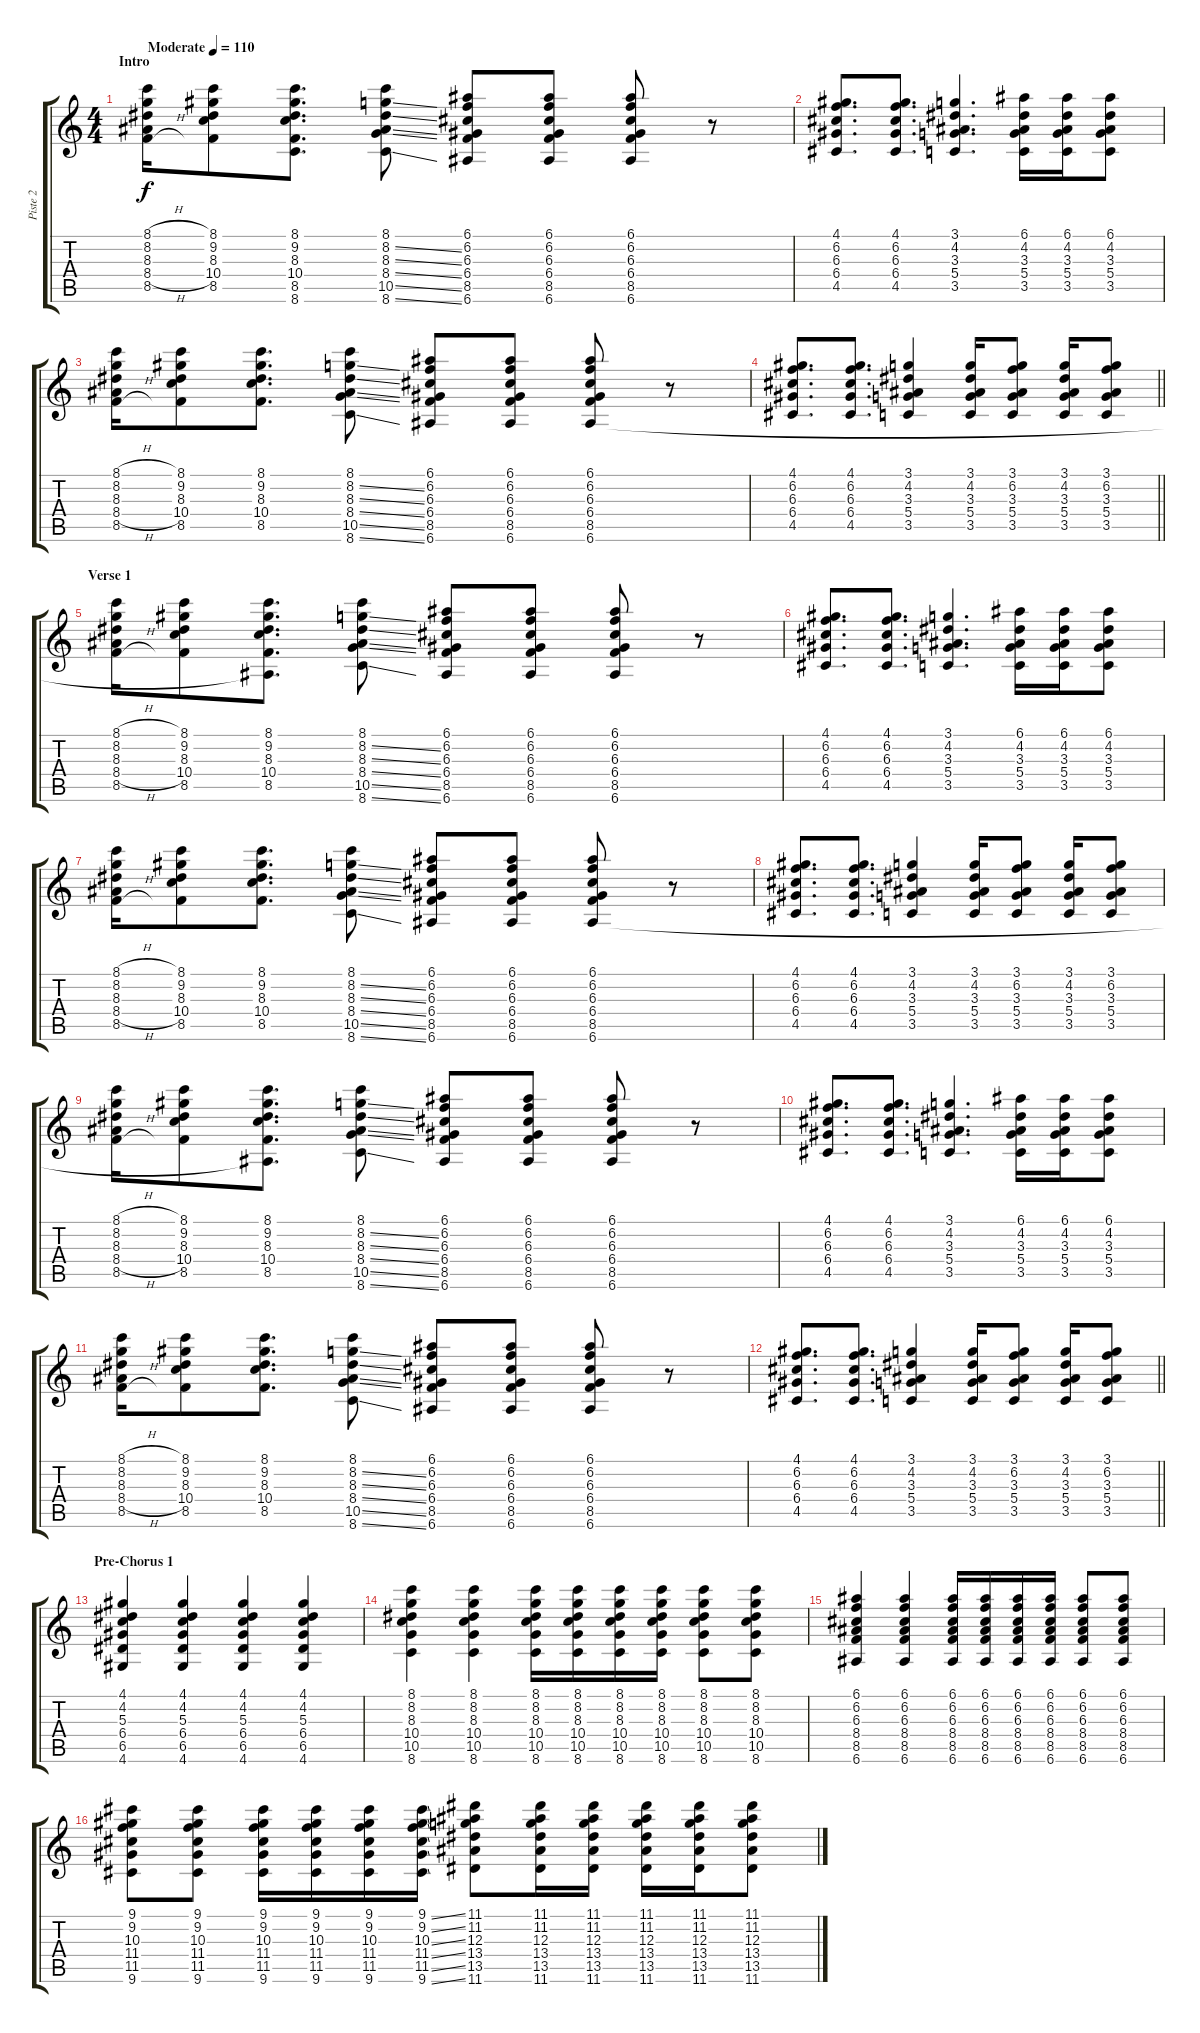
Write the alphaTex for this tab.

\track ("Piste 2" "Piste 2") {instrument electricguitarclean}
\staff {score tabs}
\tuning (E4 B3 G3 D3 A2 E2) {hide}
\ts (4 4)
\section ("" "Intro")
\tempo (110 "Moderate")
\clef g2
\ks c
(8.1{h} 8.2{h} 8.3{h} 8.4{h} 8.5{h}).16{dy f instrument electricguitarclean} (8.1 9.2 8.3 10.4 8.5).8 (8.1 9.2 8.3 10.4 8.5 8.6).8{d} (8.1 8.2{ss} 8.3{ss} 8.4{ss} 10.5{ss} 8.6{ss}).8 (6.1 6.2 6.3 6.4 8.5 6.6).8 (6.1 6.2 6.3 6.4 8.5 6.6).8 (6.1 6.2 6.3 6.4 8.5 6.6).8 r.8 |
(4.1 6.2 6.3 6.4 4.5).8{d} (4.1 6.2 6.3 6.4 4.5).8{d} (3.1 4.2 3.3 5.4 3.5).4{d} (6.1 4.2 3.3 5.4 3.5).16 (6.1 4.2 3.3 5.4 3.5).16 (6.1 4.2 3.3 5.4 3.5).8 |
(8.1{h} 8.2{h} 8.3{h} 8.4{h} 8.5{h}).16 (8.1 9.2 8.3 10.4 8.5).8 (8.1 9.2 8.3 10.4 8.5).8{d} (8.1 8.2{ss} 8.3{ss} 8.4{ss} 10.5{ss} 8.6{ss}).8 (6.1 6.2 6.3 6.4 8.5 6.6).8 (6.1 6.2 6.3 6.4 8.5 6.6).8 (6.1 6.2 6.3 6.4 8.5 6.6).8 r.8 |
\barLineRight lightlight
(4.1 6.2 6.3 6.4 4.5).8{d} (4.1 6.2 6.3 6.4 4.5).8{d} (3.1 4.2 3.3 5.4 3.5).4 (3.1 4.2 3.3 5.4 3.5).16 (3.1 6.2 3.3 5.4 3.5).8 (3.1 4.2 3.3 5.4 3.5).16 (3.1 6.2 3.3 5.4 3.5).8 |
\section ("" "Verse 1")
(8.1{h} 8.2{h} 8.3{h} 8.4{h} 8.5{h}).16 (8.1 9.2 8.3 10.4 8.5).8 (8.1 9.2 8.3 10.4 8.5 6.6{t}).8{d} (8.1 8.2{ss} 8.3{ss} 8.4{ss} 10.5{ss} 8.6{ss}).8 (6.1 6.2 6.3 6.4 8.5 6.6).8 (6.1 6.2 6.3 6.4 8.5 6.6).8 (6.1 6.2 6.3 6.4 8.5 6.6).8 r.8 |
(4.1 6.2 6.3 6.4 4.5).8{d} (4.1 6.2 6.3 6.4 4.5).8{d} (3.1 4.2 3.3 5.4 3.5).4{d} (6.1 4.2 3.3 5.4 3.5).16 (6.1 4.2 3.3 5.4 3.5).16 (6.1 4.2 3.3 5.4 3.5).8 |
(8.1{h} 8.2{h} 8.3{h} 8.4{h} 8.5{h}).16 (8.1 9.2 8.3 10.4 8.5).8 (8.1 9.2 8.3 10.4 8.5).8{d} (8.1 8.2{ss} 8.3{ss} 8.4{ss} 10.5{ss} 8.6{ss}).8 (6.1 6.2 6.3 6.4 8.5 6.6).8 (6.1 6.2 6.3 6.4 8.5 6.6).8 (6.1 6.2 6.3 6.4 8.5 6.6).8 r.8 |
(4.1 6.2 6.3 6.4 4.5).8{d} (4.1 6.2 6.3 6.4 4.5).8{d} (3.1 4.2 3.3 5.4 3.5).4 (3.1 4.2 3.3 5.4 3.5).16 (3.1 6.2 3.3 5.4 3.5).8 (3.1 4.2 3.3 5.4 3.5).16 (3.1 6.2 3.3 5.4 3.5).8 |
(8.1{h} 8.2{h} 8.3{h} 8.4{h} 8.5{h}).16 (8.1 9.2 8.3 10.4 8.5).8 (8.1 9.2 8.3 10.4 8.5 6.6{t}).8{d} (8.1 8.2{ss} 8.3{ss} 8.4{ss} 10.5{ss} 8.6{ss}).8 (6.1 6.2 6.3 6.4 8.5 6.6).8 (6.1 6.2 6.3 6.4 8.5 6.6).8 (6.1 6.2 6.3 6.4 8.5 6.6).8 r.8 |
(4.1 6.2 6.3 6.4 4.5).8{d} (4.1 6.2 6.3 6.4 4.5).8{d} (3.1 4.2 3.3 5.4 3.5).4{d} (6.1 4.2 3.3 5.4 3.5).16 (6.1 4.2 3.3 5.4 3.5).16 (6.1 4.2 3.3 5.4 3.5).8 |
(8.1{h} 8.2{h} 8.3{h} 8.4{h} 8.5{h}).16 (8.1 9.2 8.3 10.4 8.5).8 (8.1 9.2 8.3 10.4 8.5).8{d} (8.1 8.2{ss} 8.3{ss} 8.4{ss} 10.5{ss} 8.6{ss}).8 (6.1 6.2 6.3 6.4 8.5 6.6).8 (6.1 6.2 6.3 6.4 8.5 6.6).8 (6.1 6.2 6.3 6.4 8.5 6.6).8 r.8 |
\barLineRight lightlight
(4.1 6.2 6.3 6.4 4.5).8{d} (4.1 6.2 6.3 6.4 4.5).8{d} (3.1 4.2 3.3 5.4 3.5).4 (3.1 4.2 3.3 5.4 3.5).16 (3.1 6.2 3.3 5.4 3.5).8 (3.1 4.2 3.3 5.4 3.5).16 (3.1 6.2 3.3 5.4 3.5).8 |
\section ("" "Pre-Chorus 1")
(4.1 4.2 5.3 6.4 6.5 4.6).4 (4.1 4.2 5.3 6.4 6.5 4.6).4 (4.1 4.2 5.3 6.4 6.5 4.6).4 (4.1 4.2 5.3 6.4 6.5 4.6).4 |
(8.1 8.2 8.3 10.4 10.5 8.6).4 (8.1 8.2 8.3 10.4 10.5 8.6).4 (8.1 8.2 8.3 10.4 10.5 8.6).16 (8.1 8.2 8.3 10.4 10.5 8.6).16 (8.1 8.2 8.3 10.4 10.5 8.6).16 (8.1 8.2 8.3 10.4 10.5 8.6).16 (8.1 8.2 8.3 10.4 10.5 8.6).8 (8.1 8.2 8.3 10.4 10.5 8.6).8 |
(6.1 6.2 6.3 8.4 8.5 6.6).4 (6.1 6.2 6.3 8.4 8.5 6.6).4 (6.1 6.2 6.3 8.4 8.5 6.6).16 (6.1 6.2 6.3 8.4 8.5 6.6).16 (6.1 6.2 6.3 8.4 8.5 6.6).16 (6.1 6.2 6.3 8.4 8.5 6.6).16 (6.1 6.2 6.3 8.4 8.5 6.6).8 (6.1 6.2 6.3 8.4 8.5 6.6).8 |
(9.1 9.2 10.3 11.4 11.5 9.6).8 (9.1 9.2 10.3 11.4 11.5 9.6).8 (9.1 9.2 10.3 11.4 11.5 9.6).16 (9.1 9.2 10.3 11.4 11.5 9.6).16 (9.1 9.2 10.3 11.4 11.5 9.6).16 (9.1{ss} 9.2{ss} 10.3{ss} 11.4{ss} 11.5{ss} 9.6{ss}).16 (11.1 11.2 12.3 13.4 13.5 11.6).8 (11.1 11.2 12.3 13.4 13.5 11.6).16 (11.1 11.2 12.3 13.4 13.5 11.6).16 (11.1 11.2 12.3 13.4 13.5 11.6).16 (11.1 11.2 12.3 13.4 13.5 11.6).16 (11.1 11.2 12.3 13.4 13.5 11.6).8
